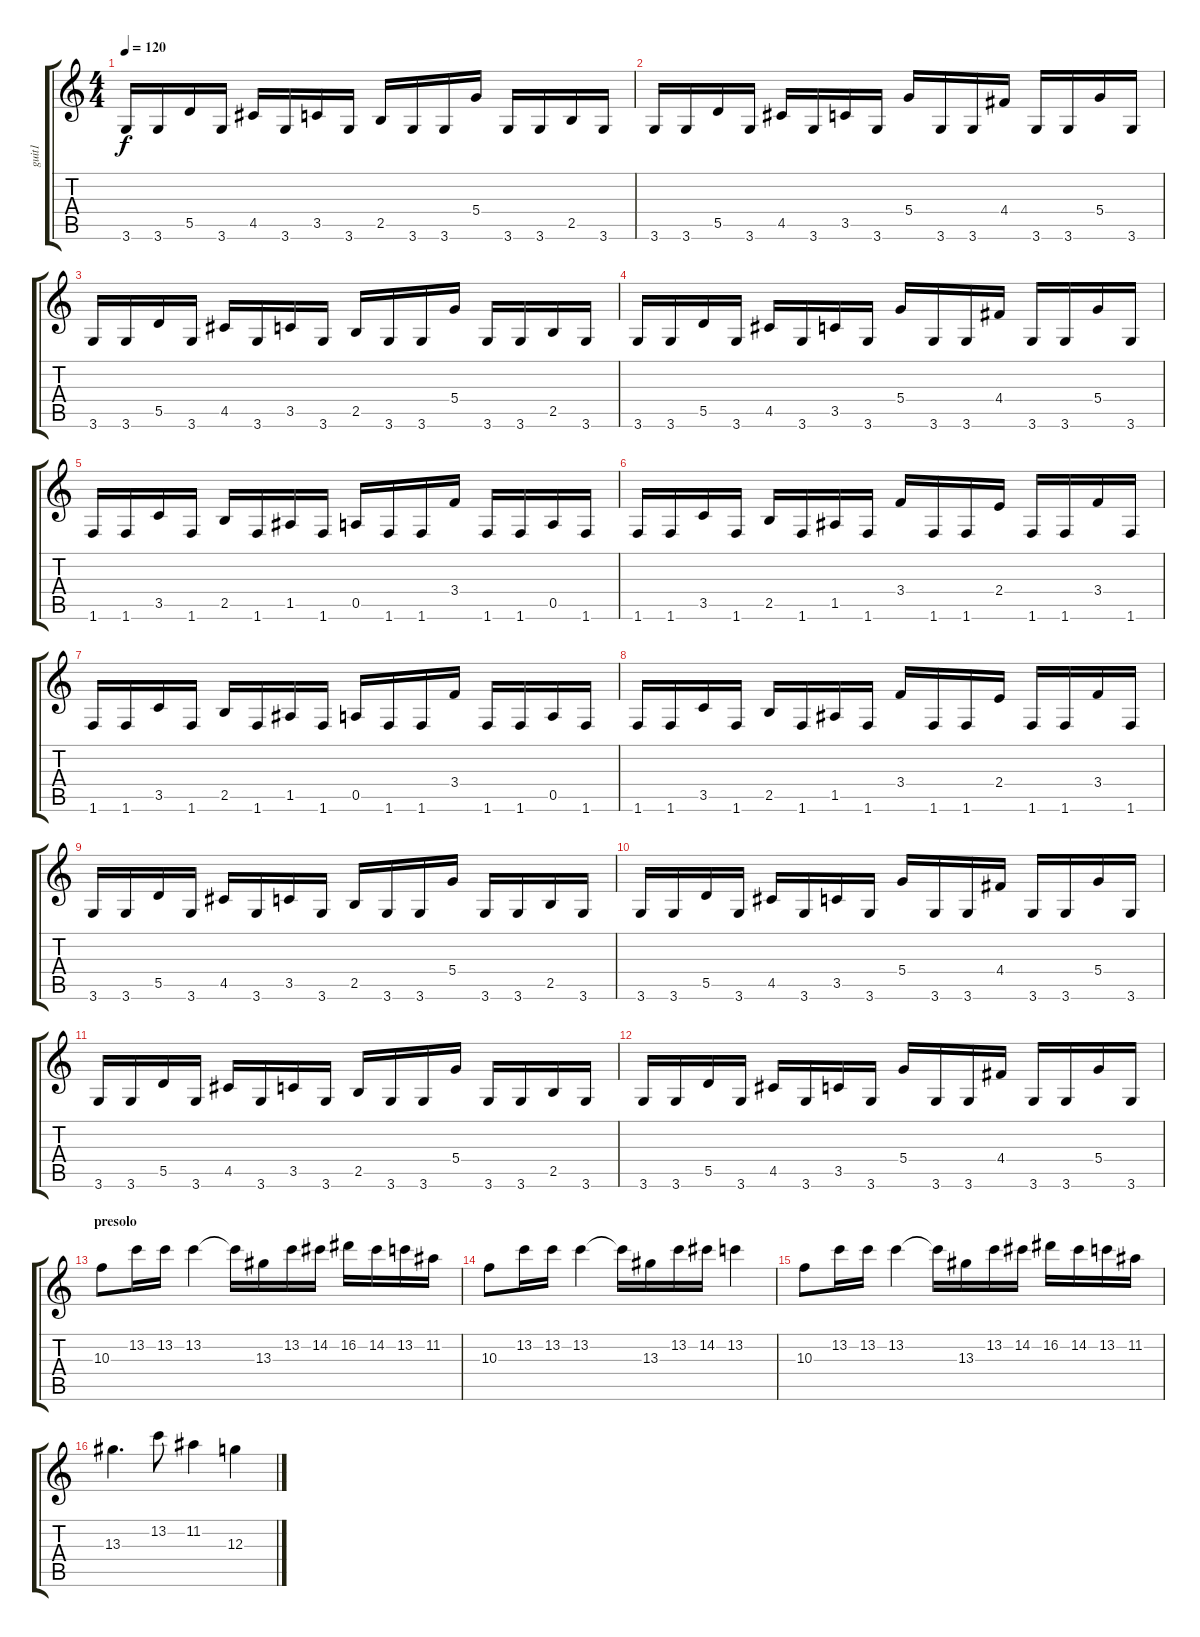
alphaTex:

\track ("guit1" "guit1") {instrument distortionguitar}
\staff {score tabs}
\tuning (E4 B3 G3 D3 A2 E2) {hide}
\ts (4 4)
\tempo 120
\clef g2
\ks c
3.6.16{dy f} 3.6.16 5.5.16 3.6.16 4.5.16 3.6.16 3.5.16 3.6.16 2.5.16 3.6.16 3.6.16 5.4.16 3.6.16 3.6.16 2.5.16 3.6.16 |
3.6.16 3.6.16 5.5.16 3.6.16 4.5.16 3.6.16 3.5.16 3.6.16 5.4.16 3.6.16 3.6.16 4.4.16 3.6.16 3.6.16 5.4.16 3.6.16 |
3.6.16 3.6.16 5.5.16 3.6.16 4.5.16 3.6.16 3.5.16 3.6.16 2.5.16 3.6.16 3.6.16 5.4.16 3.6.16 3.6.16 2.5.16 3.6.16 |
3.6.16 3.6.16 5.5.16 3.6.16 4.5.16 3.6.16 3.5.16 3.6.16 5.4.16 3.6.16 3.6.16 4.4.16 3.6.16 3.6.16 5.4.16 3.6.16 |
1.6.16 1.6.16 3.5.16 1.6.16 2.5.16 1.6.16 1.5.16 1.6.16 0.5.16 1.6.16 1.6.16 3.4.16 1.6.16 1.6.16 0.5.16 1.6.16 |
1.6.16 1.6.16 3.5.16 1.6.16 2.5.16 1.6.16 1.5.16 1.6.16 3.4.16 1.6.16 1.6.16 2.4.16 1.6.16 1.6.16 3.4.16 1.6.16 |
1.6.16 1.6.16 3.5.16 1.6.16 2.5.16 1.6.16 1.5.16 1.6.16 0.5.16 1.6.16 1.6.16 3.4.16 1.6.16 1.6.16 0.5.16 1.6.16 |
1.6.16 1.6.16 3.5.16 1.6.16 2.5.16 1.6.16 1.5.16 1.6.16 3.4.16 1.6.16 1.6.16 2.4.16 1.6.16 1.6.16 3.4.16 1.6.16 |
3.6.16 3.6.16 5.5.16 3.6.16 4.5.16 3.6.16 3.5.16 3.6.16 2.5.16 3.6.16 3.6.16 5.4.16 3.6.16 3.6.16 2.5.16 3.6.16 |
3.6.16 3.6.16 5.5.16 3.6.16 4.5.16 3.6.16 3.5.16 3.6.16 5.4.16 3.6.16 3.6.16 4.4.16 3.6.16 3.6.16 5.4.16 3.6.16 |
3.6.16 3.6.16 5.5.16 3.6.16 4.5.16 3.6.16 3.5.16 3.6.16 2.5.16 3.6.16 3.6.16 5.4.16 3.6.16 3.6.16 2.5.16 3.6.16 |
3.6.16 3.6.16 5.5.16 3.6.16 4.5.16 3.6.16 3.5.16 3.6.16 5.4.16 3.6.16 3.6.16 4.4.16 3.6.16 3.6.16 5.4.16 3.6.16 |
\section ("" "presolo")
10.3.8 13.2.16 13.2.16 13.2.4 13.2{t}.16 13.3.16 13.2.16 14.2.16 16.2.16 14.2.16 13.2.16 11.2.16 |
10.3.8 13.2.16 13.2.16 13.2.4 13.2{t}.16 13.3.16 13.2.16 14.2.16 13.2.4 |
10.3.8 13.2.16 13.2.16 13.2.4 13.2{t}.16 13.3.16 13.2.16 14.2.16 16.2.16 14.2.16 13.2.16 11.2.16 |
13.3.4{d} 13.2.8 11.2.4 12.3.4
